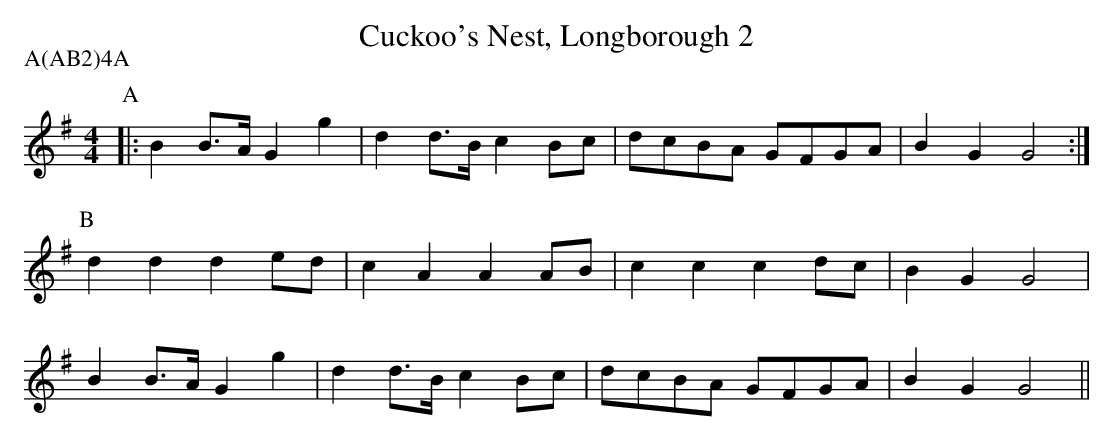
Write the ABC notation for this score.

X:1
T:Cuckoo's Nest, Longborough 2
M:4/4
L:1/8
P:A(AB2)4A
K:G
P:A
|:B2B>A G2g2|d2d>B c2Bc|dcBA GFGA|B2G2 G4:|
P:B
  d2d2  d2ed|c2A2  A2AB|c2c2 c2dc|B2G2 G4 |
  B2B>A G2g2|d2d>B c2Bc|dcBA GFGA|B2G2 G4||
